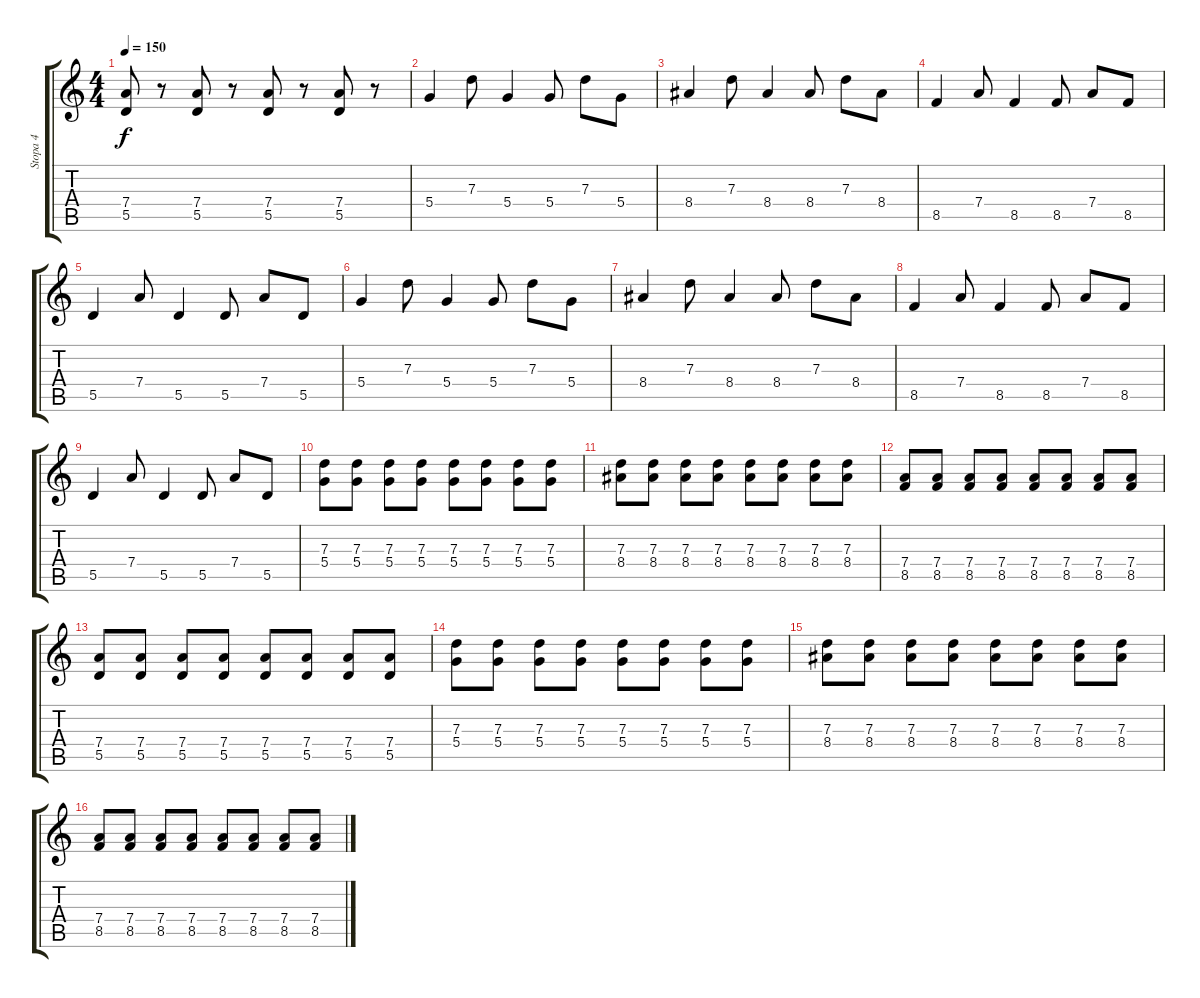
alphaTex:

\track ("Stopa 4" "Stopa 4") {instrument distortionguitar}
\staff {score tabs}
\tuning (E4 B3 G3 D3 A2 E2) {hide}
\ts (4 4)
\tempo 150
\clef g2
\ks c
(7.4 5.5).8{dy f} r.8 (7.4 5.5).8 r.8 (7.4 5.5).8 r.8 (7.4 5.5).8 r.8 |
5.4.4 7.3.8 5.4.4 5.4.8 7.3.8 5.4.8 |
8.4.4 7.3.8 8.4.4 8.4.8 7.3.8 8.4.8 |
8.5.4 7.4.8 8.5.4 8.5.8 7.4.8 8.5.8 |
5.5.4 7.4.8 5.5.4 5.5.8 7.4.8 5.5.8 |
5.4.4 7.3.8 5.4.4 5.4.8 7.3.8 5.4.8 |
8.4.4 7.3.8 8.4.4 8.4.8 7.3.8 8.4.8 |
8.5.4 7.4.8 8.5.4 8.5.8 7.4.8 8.5.8 |
5.5.4 7.4.8 5.5.4 5.5.8 7.4.8 5.5.8 |
(7.3 5.4).8 (7.3 5.4).8 (7.3 5.4).8 (7.3 5.4).8 (7.3 5.4).8 (7.3 5.4).8 (7.3 5.4).8 (7.3 5.4).8 |
(7.3 8.4).8 (7.3 8.4).8 (7.3 8.4).8 (7.3 8.4).8 (7.3 8.4).8 (7.3 8.4).8 (7.3 8.4).8 (7.3 8.4).8 |
(7.4 8.5).8 (7.4 8.5).8 (7.4 8.5).8 (7.4 8.5).8 (7.4 8.5).8 (7.4 8.5).8 (7.4 8.5).8 (7.4 8.5).8 |
(7.4 5.5).8 (7.4 5.5).8 (7.4 5.5).8 (7.4 5.5).8 (7.4 5.5).8 (7.4 5.5).8 (7.4 5.5).8 (7.4 5.5).8 |
(7.3 5.4).8 (7.3 5.4).8 (7.3 5.4).8 (7.3 5.4).8 (7.3 5.4).8 (7.3 5.4).8 (7.3 5.4).8 (7.3 5.4).8 |
(7.3 8.4).8 (7.3 8.4).8 (7.3 8.4).8 (7.3 8.4).8 (7.3 8.4).8 (7.3 8.4).8 (7.3 8.4).8 (7.3 8.4).8 |
(7.4 8.5).8 (7.4 8.5).8 (7.4 8.5).8 (7.4 8.5).8 (7.4 8.5).8 (7.4 8.5).8 (7.4 8.5).8 (7.4 8.5).8
